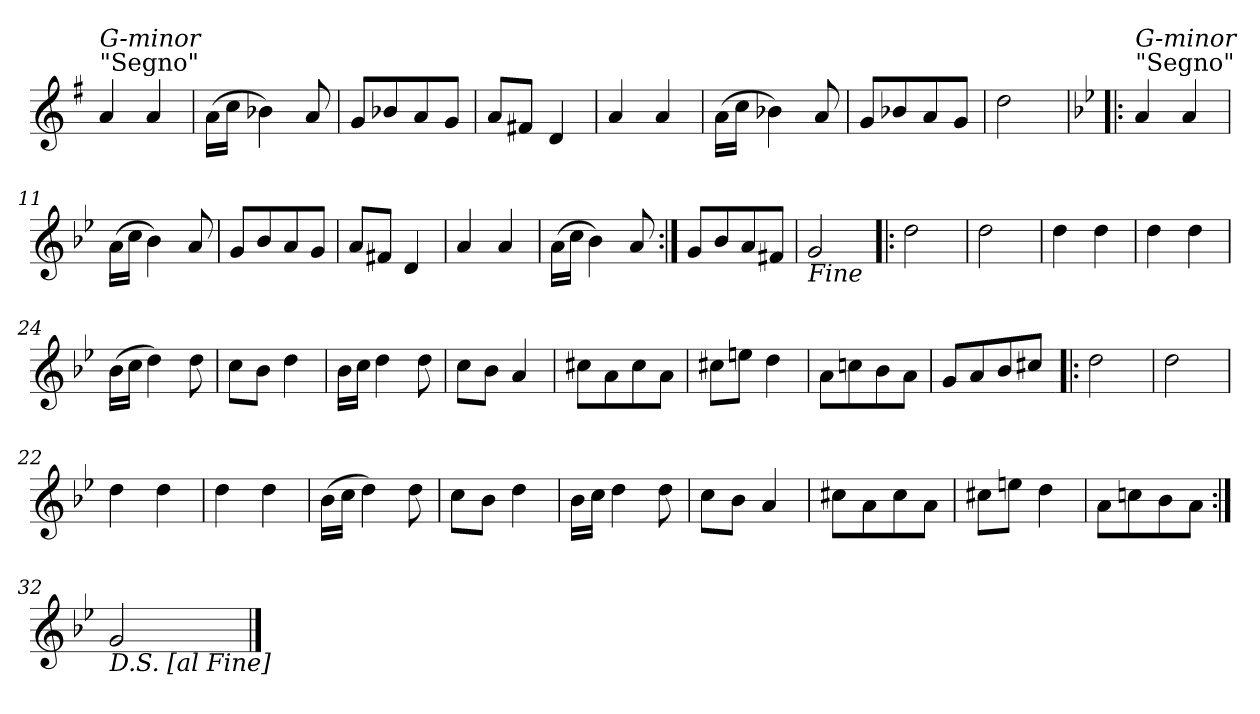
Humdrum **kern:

**kern
*part1
*staff1
*clefG2
*k[f#]
=
!LO:TX:a:t="Segno"
!LO:TX:a:i:t=G-minor
4a
4a
=11
(16aLL
16ccJJ
4b-X)
8a
=12
8gL
8b-X
8a
8gJ
=13
8aL
8f#XJ
4d
=14
4a
4a
=15
(16aLL
16ccJJ
4b-X)
8a
=16
8gL
8b-X
8a
8gJ
=17
2dd
=10!|:
*k[b-e-]
*g:
!LO:TX:a:t="Segno"
!LO:TX:a:i:t=G-minor
4a
4a
=11
(16aLL
16ccJJ
4b-)
8a
=12
8gL
8b-
8a
8gJ
=13
8aL
8f#XJ
4d
=14
4a
4a
=15
(16aLL
16ccJJ
4b-)
8a
=18:|!
8gL
8b-
8a
8f#XJ
=19
!LO:TX:b:i:t=Fine
2g
=20!|:
2dd
=21
2dd
=22
4dd
4dd
=23
4dd
4dd
=24
(16b-LL
16ccJJ
4dd)
8dd
=25
8ccL
8b-J
4dd
=26
16b-LL
16ccJJ
4dd
8dd
=27
8ccL
8b-J
4a
=28
8cc#XL
8a
8cc#
8aJ
=29
8cc#XL
8eenJ
4dd
=30
8aL
8ccn
8b-
8aJ
=31
8gL
8a
8b-
8cc#XJ
=20!|:
2dd
=21
2dd
=22
4dd
4dd
=23
4dd
4dd
=24
(16b-LL
16ccJJ
4dd)
8dd
=25
8ccL
8b-J
4dd
=26
16b-LL
16ccJJ
4dd
8dd
=27
8ccL
8b-J
4a
=28
8cc#XL
8a
8cc#
8aJ
=29
8cc#XL
8eenJ
4dd
=30
8aL
8ccn
8b-
8aJ
=32:|!
!LO:TX:b:i:t=D.S. [al Fine]
2g
==
*-
